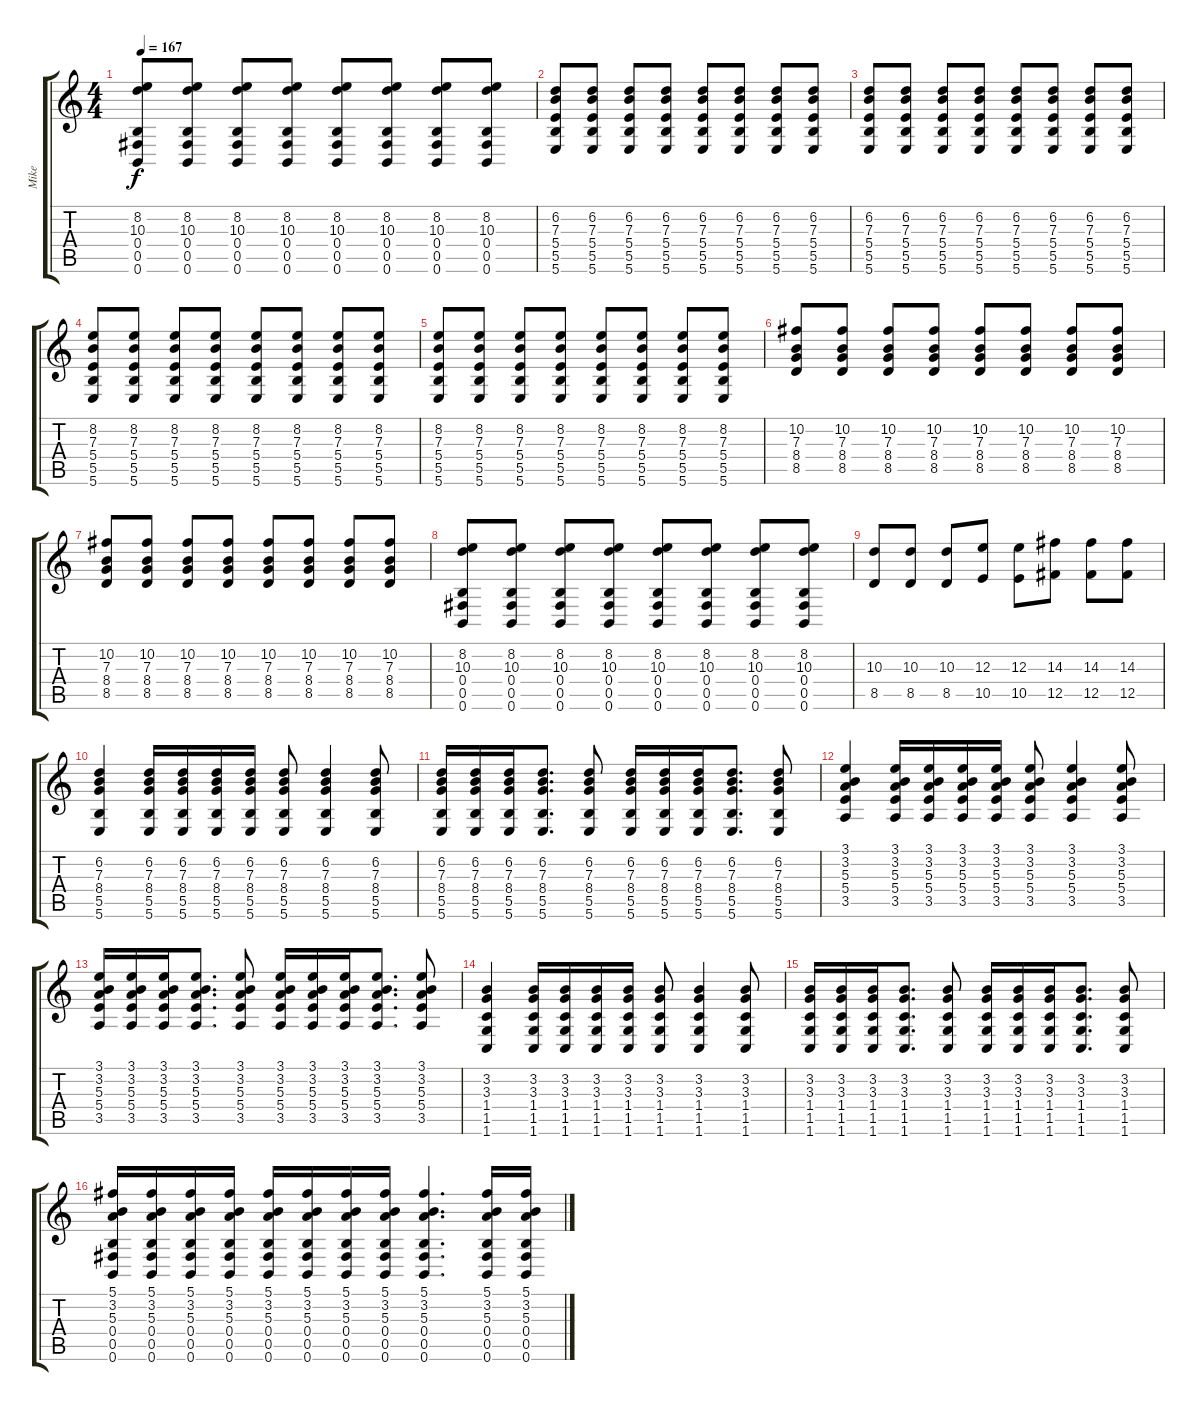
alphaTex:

\track ("Mike" "Mike") {instrument distortionguitar}
\staff {score tabs}
\tuning (Db4 Ab3 E3 B2 Gb2 B1) {hide}
\ts (4 4)
\tempo 167
\clef g2
\ks c
(8.2 10.3 0.4 0.5 0.6).8{dy f} (8.2 10.3 0.4 0.5 0.6).8 (8.2 10.3 0.4 0.5 0.6).8 (8.2 10.3 0.4 0.5 0.6).8 (8.2 10.3 0.4 0.5 0.6).8 (8.2 10.3 0.4 0.5 0.6).8 (8.2 10.3 0.4 0.5 0.6).8 (8.2 10.3 0.4 0.5 0.6).8 |
(6.2 7.3 5.4 5.5 5.6).8 (6.2 7.3 5.4 5.5 5.6).8 (6.2 7.3 5.4 5.5 5.6).8 (6.2 7.3 5.4 5.5 5.6).8 (6.2 7.3 5.4 5.5 5.6).8 (6.2 7.3 5.4 5.5 5.6).8 (6.2 7.3 5.4 5.5 5.6).8 (6.2 7.3 5.4 5.5 5.6).8 |
(6.2 7.3 5.4 5.5 5.6).8 (6.2 7.3 5.4 5.5 5.6).8 (6.2 7.3 5.4 5.5 5.6).8 (6.2 7.3 5.4 5.5 5.6).8 (6.2 7.3 5.4 5.5 5.6).8 (6.2 7.3 5.4 5.5 5.6).8 (6.2 7.3 5.4 5.5 5.6).8 (6.2 7.3 5.4 5.5 5.6).8 |
(8.2 7.3 5.4 5.5 5.6).8 (8.2 7.3 5.4 5.5 5.6).8 (8.2 7.3 5.4 5.5 5.6).8 (8.2 7.3 5.4 5.5 5.6).8 (8.2 7.3 5.4 5.5 5.6).8 (8.2 7.3 5.4 5.5 5.6).8 (8.2 7.3 5.4 5.5 5.6).8 (8.2 7.3 5.4 5.5 5.6).8 |
(8.2 7.3 5.4 5.5 5.6).8 (8.2 7.3 5.4 5.5 5.6).8 (8.2 7.3 5.4 5.5 5.6).8 (8.2 7.3 5.4 5.5 5.6).8 (8.2 7.3 5.4 5.5 5.6).8 (8.2 7.3 5.4 5.5 5.6).8 (8.2 7.3 5.4 5.5 5.6).8 (8.2 7.3 5.4 5.5 5.6).8 |
(10.2 7.3 8.4 8.5).8 (10.2 7.3 8.4 8.5).8 (10.2 7.3 8.4 8.5).8 (10.2 7.3 8.4 8.5).8 (10.2 7.3 8.4 8.5).8 (10.2 7.3 8.4 8.5).8 (10.2 7.3 8.4 8.5).8 (10.2 7.3 8.4 8.5).8 |
(10.2 7.3 8.4 8.5).8 (10.2 7.3 8.4 8.5).8 (10.2 7.3 8.4 8.5).8 (10.2 7.3 8.4 8.5).8 (10.2 7.3 8.4 8.5).8 (10.2 7.3 8.4 8.5).8 (10.2 7.3 8.4 8.5).8 (10.2 7.3 8.4 8.5).8 |
(8.2 10.3 0.4 0.5 0.6).8 (8.2 10.3 0.4 0.5 0.6).8 (8.2 10.3 0.4 0.5 0.6).8 (8.2 10.3 0.4 0.5 0.6).8 (8.2 10.3 0.4 0.5 0.6).8 (8.2 10.3 0.4 0.5 0.6).8 (8.2 10.3 0.4 0.5 0.6).8 (8.2 10.3 0.4 0.5 0.6).8 |
(10.3 8.5).8 (10.3 8.5).8 (10.3 8.5).8 (12.3 10.5).8 (12.3 10.5).8 (14.3 12.5).8 (14.3 12.5).8 (14.3 12.5).8 |
(6.2 7.3 8.4 5.5 5.6).4 (6.2 7.3 8.4 5.5 5.6).16 (6.2 7.3 8.4 5.5 5.6).16 (6.2 7.3 8.4 5.5 5.6).16 (6.2 7.3 8.4 5.5 5.6).16 (6.2 7.3 8.4 5.5 5.6).8 (6.2 7.3 8.4 5.5 5.6).4 (6.2 7.3 8.4 5.5 5.6).8 |
(6.2 7.3 8.4 5.5 5.6).16 (6.2 7.3 8.4 5.5 5.6).16 (6.2 7.3 8.4 5.5 5.6).16 (6.2 7.3 8.4 5.5 5.6).8{d} (6.2 7.3 8.4 5.5 5.6).8 (6.2 7.3 8.4 5.5 5.6).16 (6.2 7.3 8.4 5.5 5.6).16 (6.2 7.3 8.4 5.5 5.6).16 (6.2 7.3 8.4 5.5 5.6).8{d} (6.2 7.3 8.4 5.5 5.6).8 |
(3.1 3.2 5.3 5.4 3.5).4 (3.1 3.2 5.3 5.4 3.5).16 (3.1 3.2 5.3 5.4 3.5).16 (3.1 3.2 5.3 5.4 3.5).16 (3.1 3.2 5.3 5.4 3.5).16 (3.1 3.2 5.3 5.4 3.5).8 (3.1 3.2 5.3 5.4 3.5).4 (3.1 3.2 5.3 5.4 3.5).8 |
(3.1 3.2 5.3 5.4 3.5).16 (3.1 3.2 5.3 5.4 3.5).16 (3.1 3.2 5.3 5.4 3.5).16 (3.1 3.2 5.3 5.4 3.5).8{d} (3.1 3.2 5.3 5.4 3.5).8 (3.1 3.2 5.3 5.4 3.5).16 (3.1 3.2 5.3 5.4 3.5).16 (3.1 3.2 5.3 5.4 3.5).16 (3.1 3.2 5.3 5.4 3.5).8{d} (3.1 3.2 5.3 5.4 3.5).8 |
(3.2 3.3 1.4 1.5 1.6).4 (3.2 3.3 1.4 1.5 1.6).16 (3.2 3.3 1.4 1.5 1.6).16 (3.2 3.3 1.4 1.5 1.6).16 (3.2 3.3 1.4 1.5 1.6).16 (3.2 3.3 1.4 1.5 1.6).8 (3.2 3.3 1.4 1.5 1.6).4 (3.2 3.3 1.4 1.5 1.6).8 |
(3.2 3.3 1.4 1.5 1.6).16 (3.2 3.3 1.4 1.5 1.6).16 (3.2 3.3 1.4 1.5 1.6).16 (3.2 3.3 1.4 1.5 1.6).8{d} (3.2 3.3 1.4 1.5 1.6).8 (3.2 3.3 1.4 1.5 1.6).16 (3.2 3.3 1.4 1.5 1.6).16 (3.2 3.3 1.4 1.5 1.6).16 (3.2 3.3 1.4 1.5 1.6).8{d} (3.2 3.3 1.4 1.5 1.6).8 |
(5.1 3.2 5.3 0.4 0.5 0.6).16 (5.1 3.2 5.3 0.4 0.5 0.6).16 (5.1 3.2 5.3 0.4 0.5 0.6).16 (5.1 3.2 5.3 0.4 0.5 0.6).16 (5.1 3.2 5.3 0.4 0.5 0.6).16 (5.1 3.2 5.3 0.4 0.5 0.6).16 (5.1 3.2 5.3 0.4 0.5 0.6).16 (5.1 3.2 5.3 0.4 0.5 0.6).16 (5.1 3.2 5.3 0.4 0.5 0.6).4{d} (5.1 3.2 5.3 0.4 0.5 0.6).16 (5.1 3.2 5.3 0.4 0.5 0.6).16
